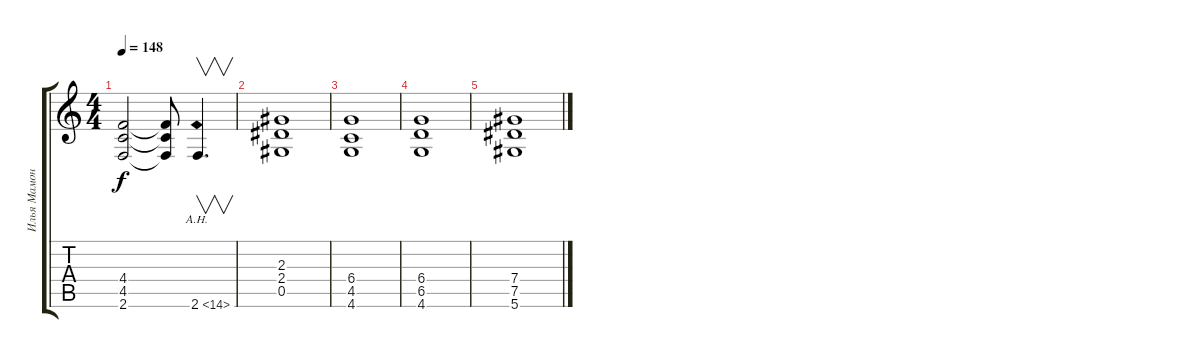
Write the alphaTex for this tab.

\track ("Илья Мамонтов" "Илья Мамон") {instrument distortionguitar}
\staff {score tabs}
\tuning (Eb4 Bb3 Gb3 Db3 Ab2 Eb2) {hide}
\ts (4 4)
\tempo 148
\clef g2
\ks c
(4.4 4.5 2.6).2{dy f} (4.4{t} 4.5{t} 2.6{t}).8 2.6{ah 12}.4{v d instrument guitarharmonics} |
(2.3 2.4 0.5).1{instrument distortionguitar} |
(6.4 4.5 4.6).1 |
(6.4 6.5 4.6).1 |
(7.4 7.5 5.6).1
